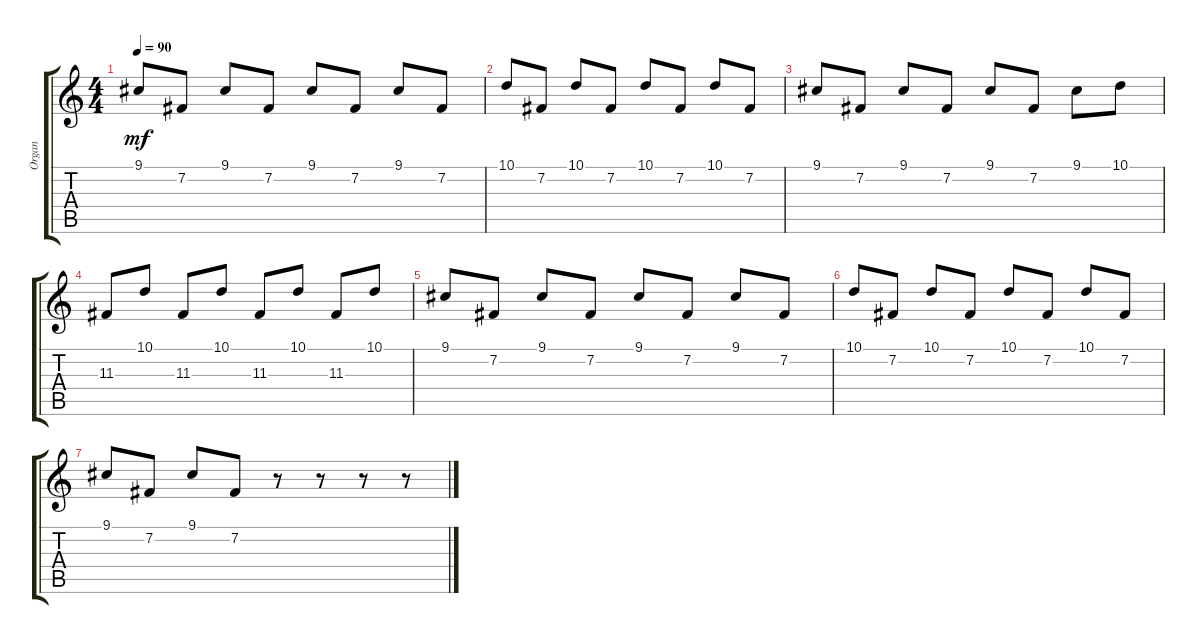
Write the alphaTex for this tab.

\track ("Organ" "Organ") {instrument drawbarorgan}
\staff {score tabs}
\tuning (E4 B3 G3 D3 A2 E2) {hide}
\ts (4 4)
\tempo 90
\clef g2
\ks c
9.1.8{dy mf} 7.2.8 9.1.8 7.2.8 9.1.8 7.2.8 9.1.8 7.2.8 |
10.1.8 7.2.8 10.1.8 7.2.8 10.1.8 7.2.8 10.1.8 7.2.8 |
9.1.8 7.2.8 9.1.8 7.2.8 9.1.8 7.2.8 9.1.8 10.1.8 |
11.3.8 10.1.8 11.3.8 10.1.8 11.3.8 10.1.8 11.3.8 10.1.8 |
9.1.8 7.2.8 9.1.8 7.2.8 9.1.8 7.2.8 9.1.8 7.2.8 |
10.1.8 7.2.8 10.1.8 7.2.8 10.1.8 7.2.8 10.1.8 7.2.8 |
9.1.8 7.2.8 9.1.8 7.2.8 r.8 r.8 r.8 r.8
